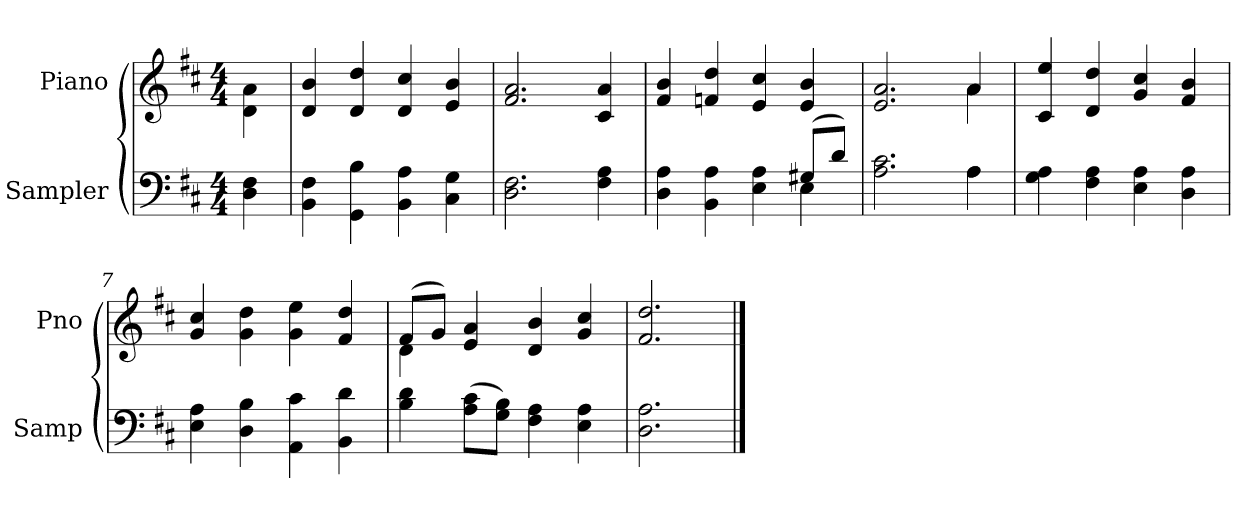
**kern	**kern
*part2	*part1
*staff2	*staff1
*I"Sampler	*I"Piano
*I'Samp	*I'Pno
*clefF4	*clefG2
*k[f#c#]	*k[f#c#]
*D:	*D:
*M4/4	*M4/4
=1	=1
4D 4F#	4d\ 4a\
=2	=2
4BB 4F#	4d 4b
4GG 4B	4d 4dd
4BB 4A	4d 4cc#
4C# 4G	4e 4b
=3	=3
2.D 2.F#	2.f# 2.a
4F# 4A	4c# 4a
=4	=4
*^	*
4D 4A	2.ryy	4f# 4b
4BB 4A	.	4fn 4dd
4E 4A	.	4e 4cc#
(8G#X/L	4E	4e 4b
8d/J)	.	.
=5	=5	=5
*	*	*^
2.A 2.c#	2.ryy	2.e 2.a	2.ryy
4A\	4A	4a/	4a
*v	*v	*	*
*	*v	*v
=6	=6
4G 4A	4c# 4ee
4F# 4A	4d 4dd
4E 4A	4g 4cc#
4D 4A	4f# 4b
=7	=7
4E 4A	4g 4cc#
4D 4B	4g 4dd
4AA 4c#	4g 4ee
4BB 4d	4f# 4dd
=8	=8
*	*^
4B 4d	(8f#/L	4d
.	8g/J)	.
(8A\ 8c#\L	4e 4a	2.ryy
8G\ 8B\J)	.	.
4F# 4A	4d 4b	.
4E 4A	4g 4cc#	.
*	*v	*v
=9	=9
2.D 2.A	2.f# 2.dd
==	==
*-	*-
